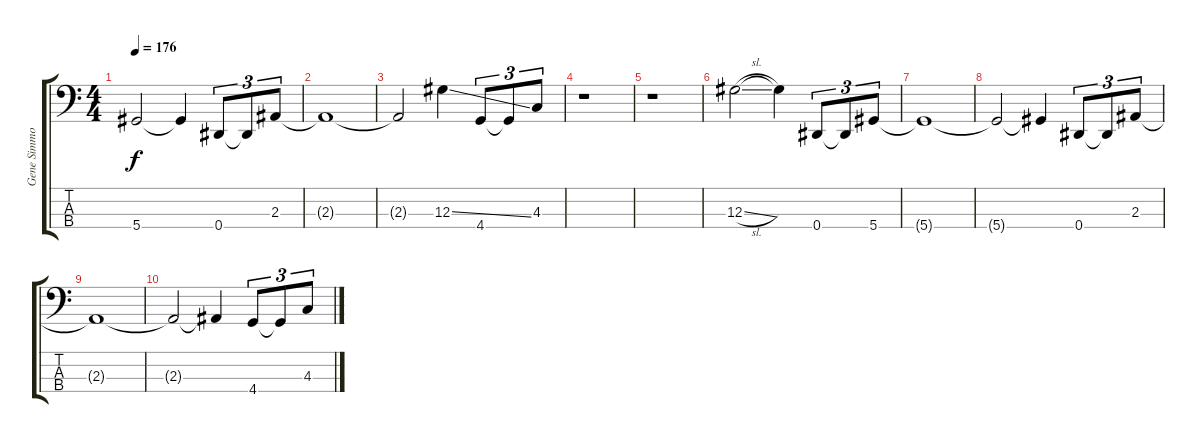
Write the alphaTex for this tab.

\track ("Gene Simmons" "Gene Simmo") {instrument electricbasspick}
\staff {score tabs}
\tuning (Gb2 Db2 Ab1 Eb1) {hide}
\ts (4 4)
\tempo 176
\clef f4
\ks c
5.4{t}.2{dy f} 5.4{t}.4 0.4.8{tu (3 2)} 0.4{t}.8{tu (3 2)} 2.3.8{tu (3 2)} |
2.3{t}.1 |
2.3{t}.2 12.3{ss}.4 4.4.8{tu (3 2)} 4.4{t}.8{tu (3 2)} 4.3.8{tu (3 2)} |
r.1 |
r.1 |
12.3{sl}.2 12.3{t}.4 0.4.8{tu (3 2)} 0.4{t}.8{tu (3 2)} 5.4.8{tu (3 2)} |
5.4{t}.1 |
5.4{t}.2 5.4{t}.4 0.4.8{tu (3 2)} 0.4{t}.8{tu (3 2)} 2.3.8{tu (3 2)} |
2.3{t}.1 |
2.3{t}.2 2.3{t}.4 4.4.8{tu (3 2)} 4.4{t}.8{tu (3 2)} 4.3.8{tu (3 2)}
